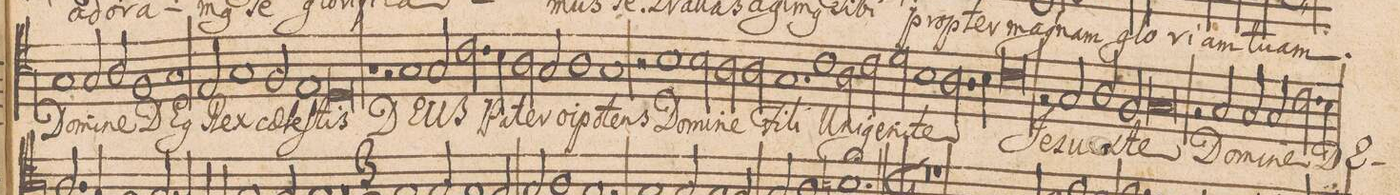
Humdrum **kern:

**kern	**text
*I"TENOR.	*
*clefC4	*
*k[]	*
*met(c|)	*
*M2/1	*
1G/	Do-
=33-	=33-
2G/	-mi-
2A/	-ne
1F/	DE-
=34-	=34-
1G/	-(us)
2E/	Rex
1G/	cae-
=35-	=35-
2F/	.
1E/	-le-
=36-	=36-
0D/	-ſtis
=37-	=37-
1rA	.
2rF	.
1G/	DE-
=38-	=38-
2G/	-US
2.c\	Pa-
4B\	-ter
=39-	=39-
2A\	o-
2G/	-[mn]i-
1A\	-po-
=40-	=40-
1G/	-tens
2r	.
1B\	Do-
=41-	=41-
2B\	-mi-
2A\	-ne
2A\	Fi-
=42-	=42-
1.G/	-li
1c\	U-
=43-	=43-
2A\	-ni-
2c\	-ge-
2d\	.
=44-	=44-
1B\	-ni-
2.A\	.
4B\	.
=45-	=45-
0c\	-te
=46-	=46-
2rF	.
2G/	Je-
2A/	-su
2F/	x-
=47-	=47-
0G/	-te
=48-	=48-
2r	.
2G/	Do-
2G/	-mi-
2G/	-ne
=49-	=49-
2.c\	DE-
4B\	.
*-	*-
